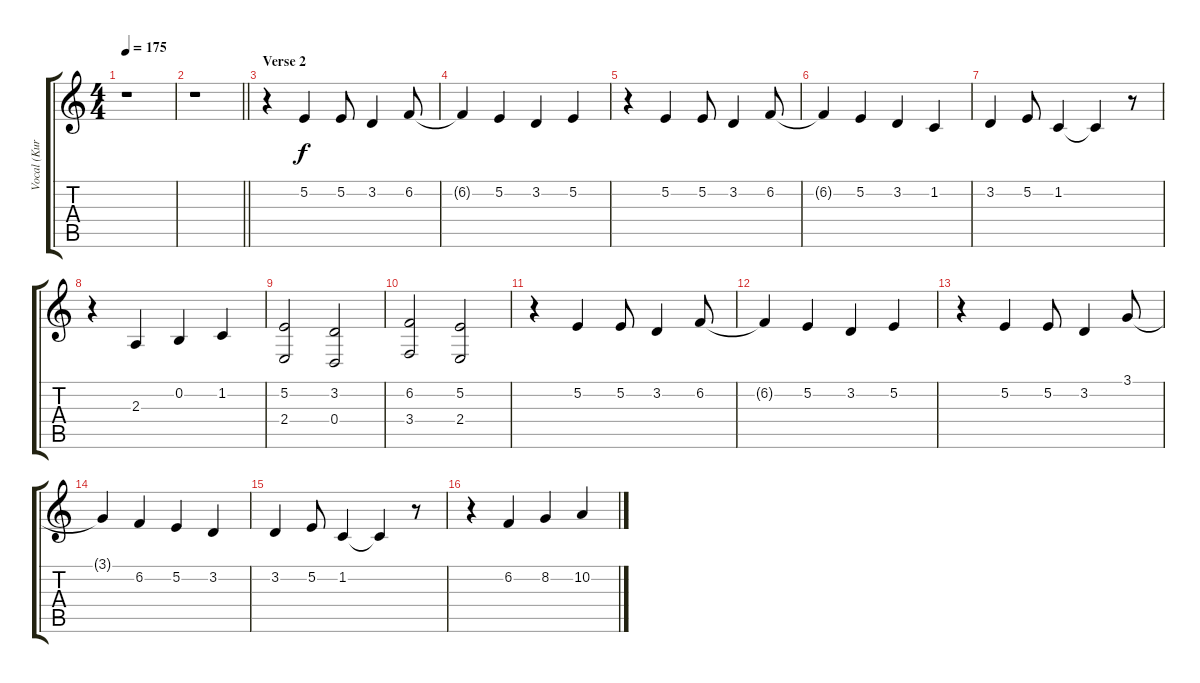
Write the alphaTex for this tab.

\track ("Vocal (Kuroneko)" "Vocal (Kur") {instrument viola}
\staff {score tabs}
\tuning (E4 B3 G3 D3 A2 E2) {hide}
\ts (4 4)
\tempo 175
\clef g2
\ks c
r.1{dy f} |
\barLineRight lightlight
r.1 |
\section ("" "Verse 2")
r.4 5.2.4 5.2.8 3.2.4 6.2.8 |
6.2{t}.4 5.2.4 3.2.4 5.2.4 |
r.4 5.2.4 5.2.8 3.2.4 6.2.8 |
6.2{t}.4 5.2.4 3.2.4 1.2.4 |
3.2.4 5.2.8 1.2.4 1.2{t}.4 r.8 |
r.4 2.3.4 0.2.4 1.2.4 |
(5.2 2.4).2 (3.2 0.4).2 |
(6.2 3.4).2 (5.2 2.4).2 |
r.4 5.2.4 5.2.8 3.2.4 6.2.8 |
6.2{t}.4 5.2.4 3.2.4 5.2.4 |
r.4 5.2.4 5.2.8 3.2.4 3.1.8 |
3.1{t}.4 6.2.4 5.2.4 3.2.4 |
3.2.4 5.2.8 1.2.4 1.2{t}.4 r.8 |
r.4 6.2.4 8.2.4 10.2.4
